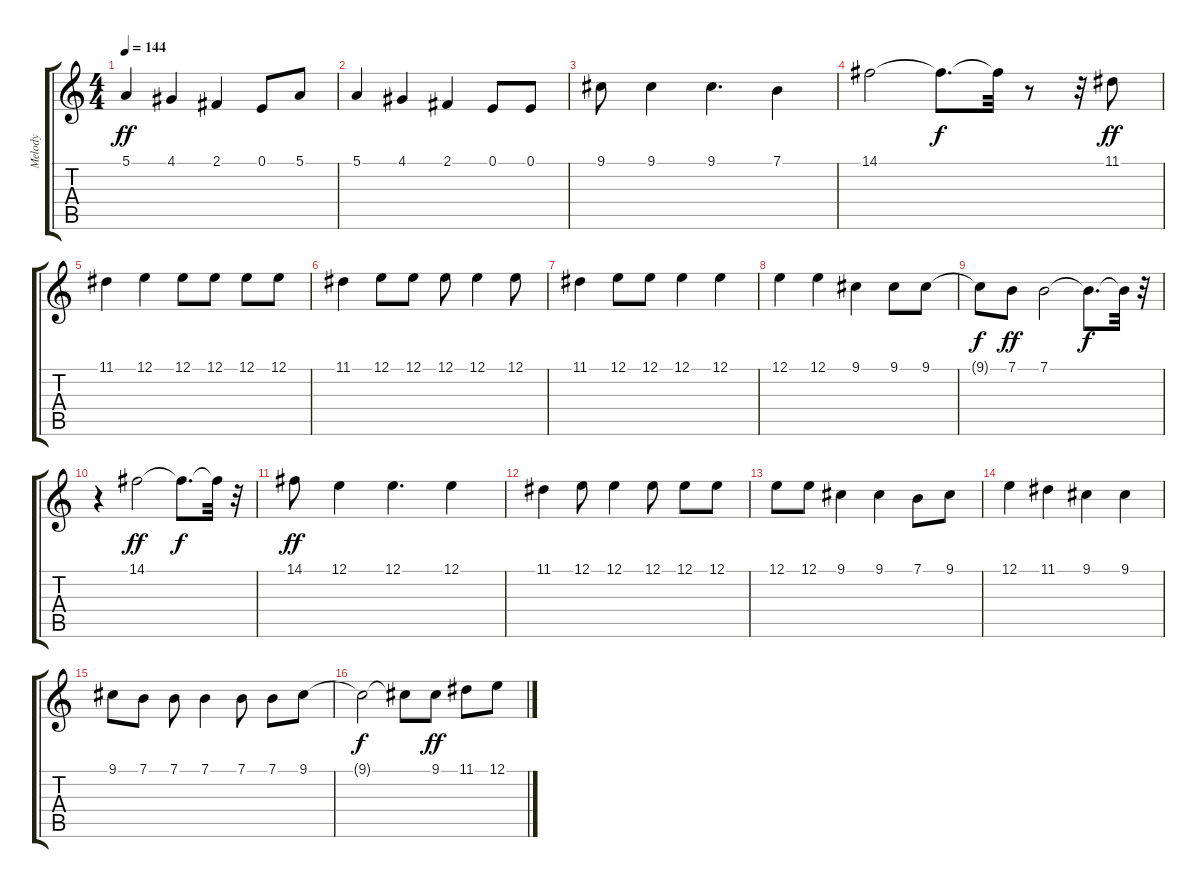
\track ("Melody " "Melody ") {instrument harmonica}
\staff {score tabs}
\tuning (E4 B3 G3 D3 A2 E2) {hide}
\ts (4 4)
\tempo 144
\clef g2
\ks c
5.1.4{dy ff} 4.1.4 2.1.4 0.1.8 5.1.8 |
5.1.4 4.1.4 2.1.4 0.1.8 0.1.8 |
9.1.8 9.1.4 9.1.4{d} 7.1.4 |
14.1.2 14.1{t}.8{d dy f} 14.1{t}.32 r.8 r.32 11.1.8{dy ff} |
11.1.4 12.1.4 12.1.8 12.1.8 12.1.8 12.1.8 |
11.1.4 12.1.8 12.1.8 12.1.8 12.1.4 12.1.8 |
11.1.4 12.1.8 12.1.8 12.1.4 12.1.4 |
12.1.4 12.1.4 9.1.4 9.1.8 9.1.8 |
9.1{t}.8{dy f} 7.1.8{dy ff} 7.1.2 7.1{t}.8{d dy f} 7.1{t}.32 r.32 |
r.4 14.1.2{dy ff} 14.1{t}.8{d dy f} 14.1{t}.32 r.32 |
14.1.8{dy ff} 12.1.4 12.1.4{d} 12.1.4 |
11.1.4 12.1.8 12.1.4 12.1.8 12.1.8 12.1.8 |
12.1.8 12.1.8 9.1.4 9.1.4 7.1.8 9.1.8 |
12.1.4 11.1.4 9.1.4 9.1.4 |
9.1.8 7.1.8 7.1.8 7.1.4 7.1.8 7.1.8 9.1.8 |
9.1{t}.2{dy f} 9.1{t}.8 9.1.8{dy ff} 11.1.8 12.1.8
